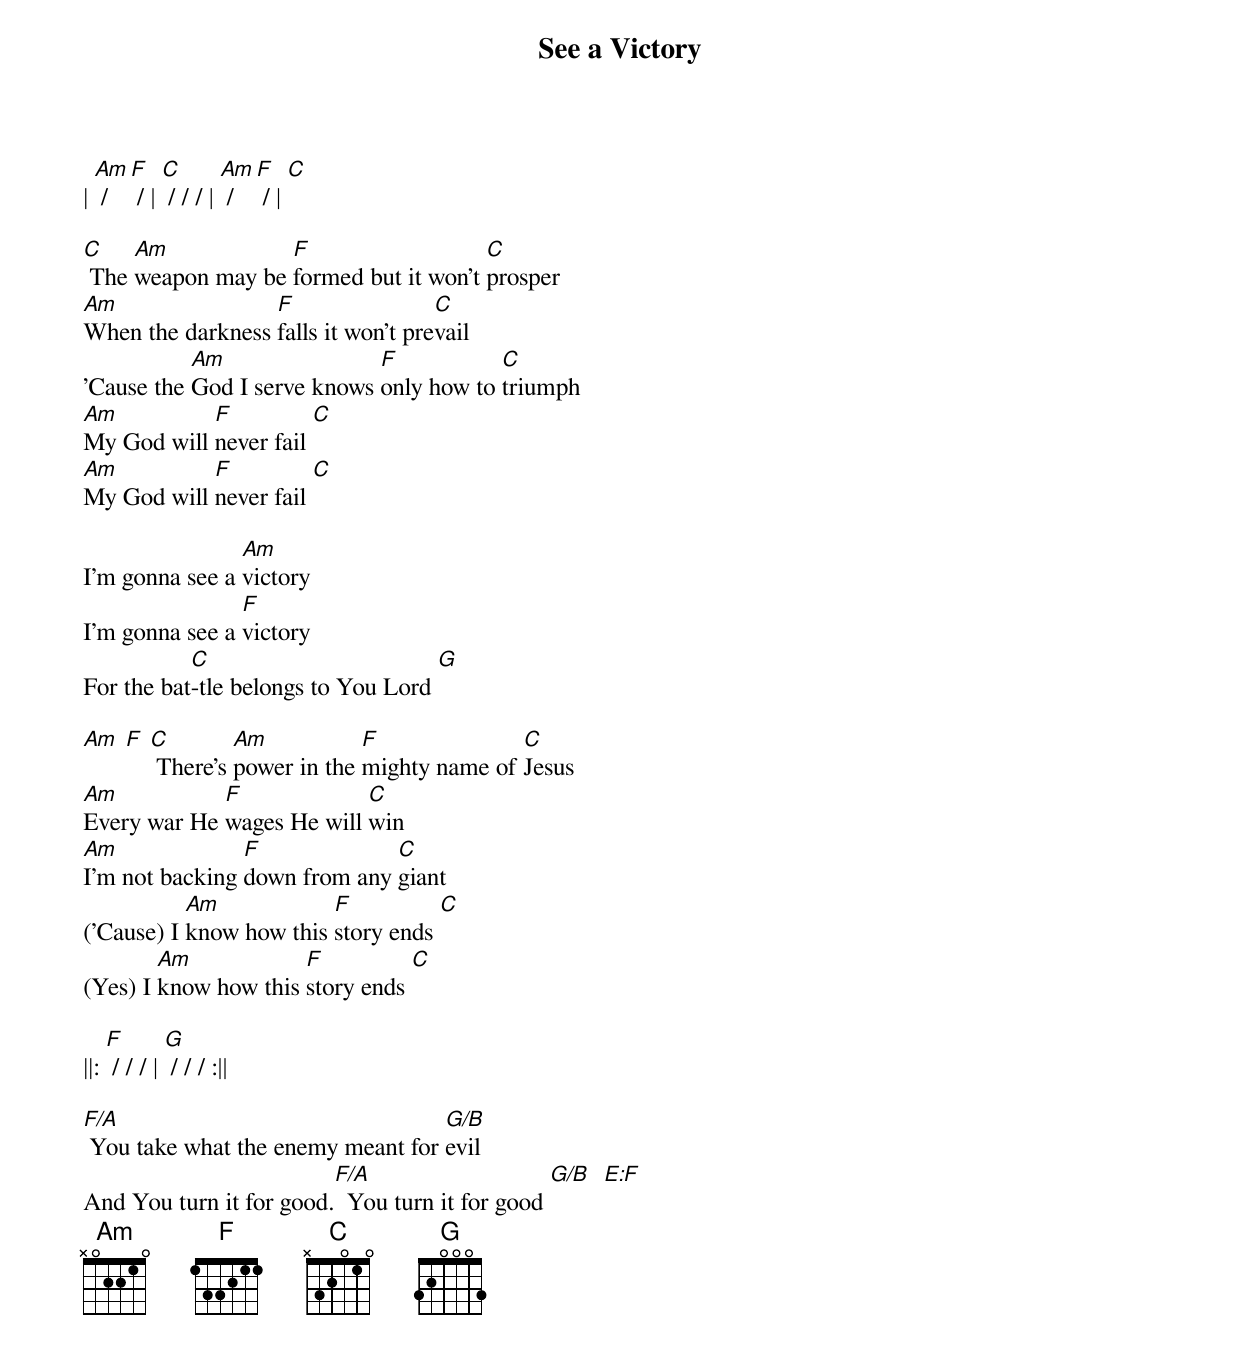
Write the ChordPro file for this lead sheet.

{title: See a Victory}
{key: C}
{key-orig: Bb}
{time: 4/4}
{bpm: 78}
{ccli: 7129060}
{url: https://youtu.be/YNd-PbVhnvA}
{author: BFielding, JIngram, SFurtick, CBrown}
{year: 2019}
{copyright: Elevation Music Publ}

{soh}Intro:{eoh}
| [Am] / [F] / | [C] / / / | [Am] / [F] / | [C]

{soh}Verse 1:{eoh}
[C] The [Am]weapon may be [F]formed but it won't [C]prosper
[Am]When the darkness [F]falls it won't pre[C]vail
'Cause the [Am]God I serve knows [F]only how to [C]triumph
[Am]My God will [F]never fail [C]
[Am]My God will [F]never fail [C]

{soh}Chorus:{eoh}
I'm gonna see a [Am]victory
I'm gonna see a [F]victory
For the bat[C]-tle belongs to You Lord [G]

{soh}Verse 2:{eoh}
[Am] [F] [C] There's [Am]power in the [F]mighty name of [C]Jesus
[Am]Every war He [F]wages He will [C]win
[Am]I'm not backing [F]down from any [C]giant
('Cause) I [Am]know how this [F]story ends [C]
(Yes) I [Am]know how this [F]story ends [C]

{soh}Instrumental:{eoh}
||: [F] / / / | [G] / / / :||

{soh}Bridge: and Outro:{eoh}
[F/A] You take what the enemy meant for [G/B]evil
And You turn it for good.[F/A]  You turn it for good [G/B]  [E:F]
